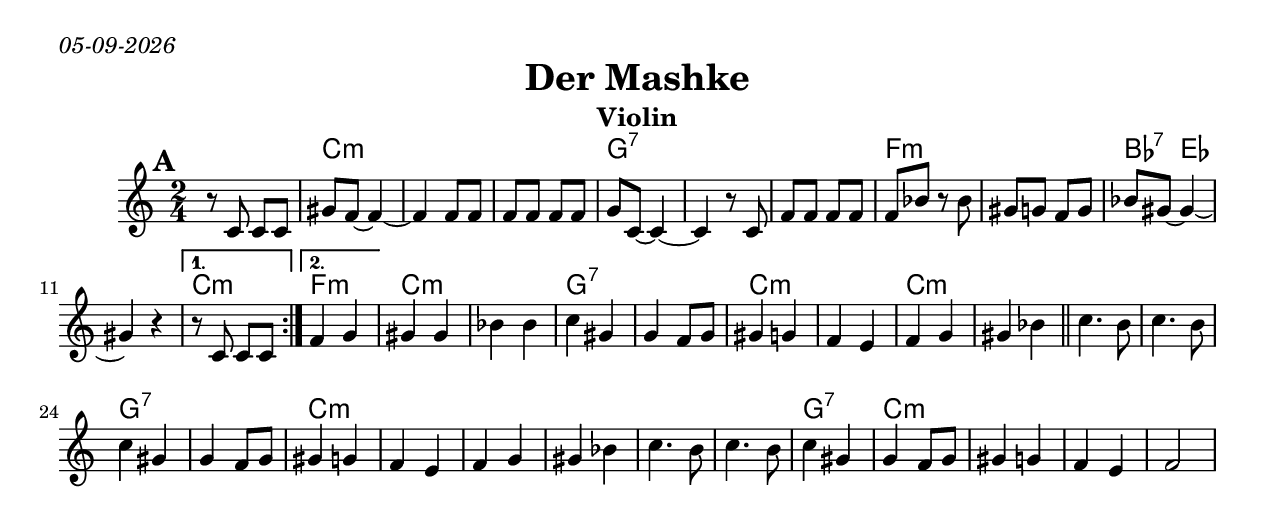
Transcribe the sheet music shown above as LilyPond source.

\version "2.20.0"
\include "english.ly"
\paper{
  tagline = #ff
  print-all-headers = ##t
  #(set-paper-size "letter")
}
date = #(strftime "%d-%m-%Y" (localtime (current-time)))

\markup{ \italic{ \date }  }

%\markup{ Got something to say? }

global = {
  \clef treble
  \key a \minor
  \time 2/4
  \set Score.markFormatter = #format-mark-box-alphabet
}
theme = {r8 c c c
         gs'f r4
         r4 f8 f
         f f f f
         g c, r4

         r4 r8 c
         f8 f f f
         f bf r bf
         gs8 g f g

         bf gs r4
         r1}
%#################################### Melody ########################
melody = \relative c' {
  \global
  %\partial 4 g4    %lead in notes

  \repeat volta 2{
    \mark \default
    r8 c c c
    gs'f ~f4~
    f f8 f
    f f f f
    g c,~c4 ~

    c4 r8 c
    f8 f f f
    f bf r bf
    gs8 g f g

    bf8 gs~ gs4~ |
    gs4 r4
  }
 \alternative {
    { r8 c, c c}
    {f4 g  }
  }


  %f8 g
  gs4 gs
  bf bf c gs
  g f8 g
  gs4 g
  f e
  f g
  gs bf \bar"||"

  %yai dai
  c4. b8
  c4. b8
  c4 gs
  g f8 g

  gs4 g
  f e
  f g
  gs bf

  c4. b8
  c4. b8
  c4 gs
  g f8 g

  gs4 g
  f e
  f2
}
%################################# Lyrics #####################
%\addlyrics{ \set stanza = #"1. " }
%################################# Chords #######################
harmonies = \chordmode {
 s2
 c2*3:m
 g2*3:7
 f2*2:m
 bf4:7 ef4
 s4*2
 %
  c2:m
  f2:m
  c2*2:m
  g2*2:7
  c2*2:m
  %
  c2*4:m
  g2*2:7
  c2*6:m
  g2:7
  c2:m
}

\score {
  % transpose score below
  %\transpose c d
  <<
    \new ChordNames {
      \set chordChanges = ##f
      \harmonies
    }
    \new Staff   \melody
  >>
  \header{
    title= "Der Mashke"
    subtitle=""
    composer= ""

    instrument ="Violin"
    arranger= ""
  }
  \midi{\tempo 4 = 120}
  \layout{indent = 1.0\cm}
}
%{
% more verses:
\markup{}
\markup {
  \font-size #2
  \fill-line {
    \hspace #0.1 % distance from left margin
    \column {
      \line { "1."
\column {
 ""
}
      }
      \hspace #0.2 % vertical distance between verses
      \line { "2."
\column {
""
}
      }
    }
    \hspace #0.1  % horiz. distance between columns
    \column {
      \line { "3."
\column {
 ""
}
      }
      \hspace #0.2 % distance between verses
      \line { "4."
\column {
""
}
      }
    }
    \hspace #0.1 % distance to right margin
  }
}

%}